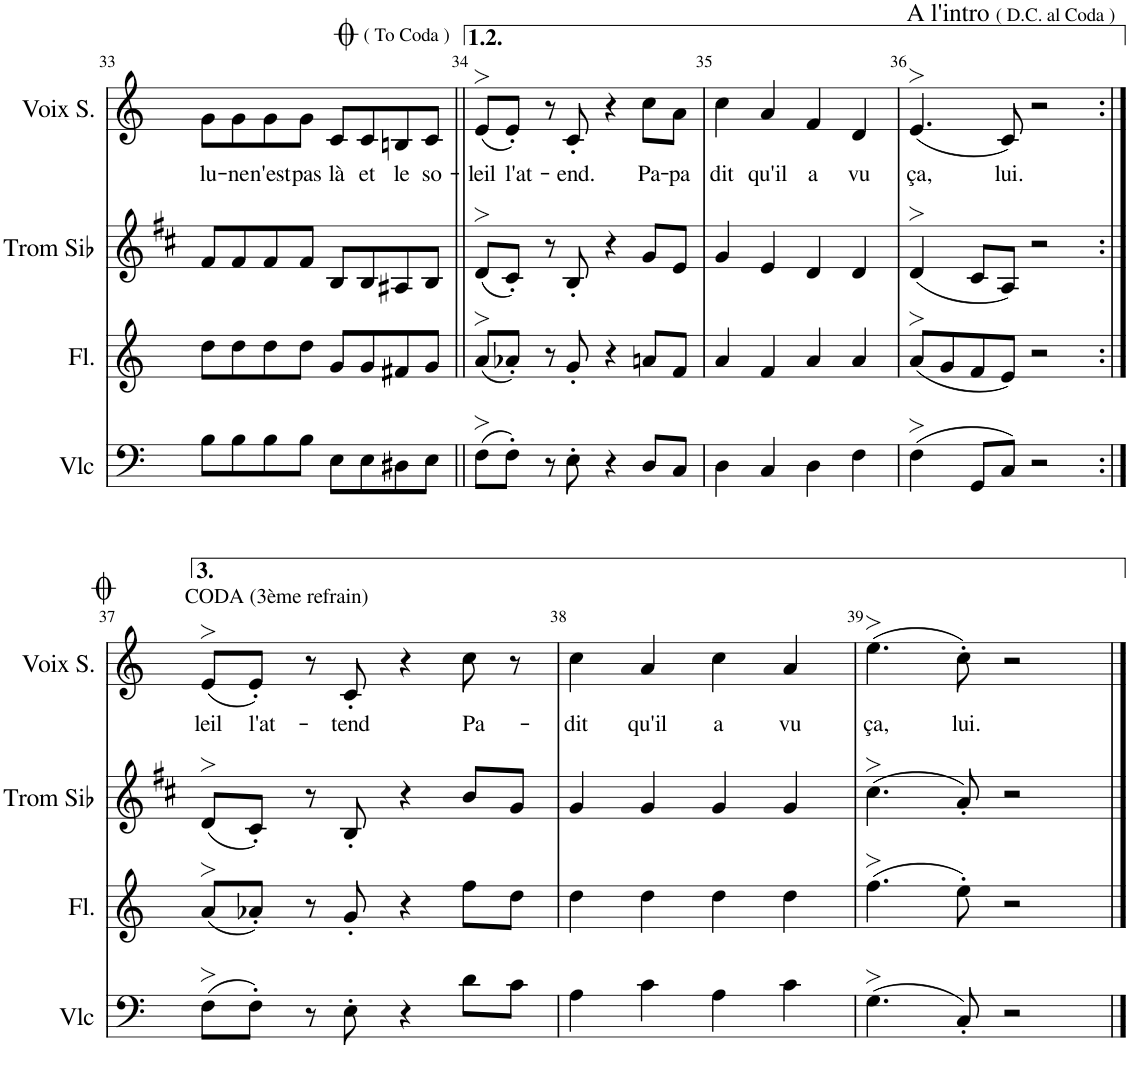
**kern	**kern	**kern	**kern	**text
*part4	*part3	*part2	*part1	*part1
*staff4	*staff3	*staff2	*staff1	*staff1
*I"Violoncelle	*I"Flûte	*I"Trompette en Sib	*I"Soprano	*
*I'Vlc	*I'Fl.	*I'Trom Sib	*	*
!!LO:PB:g=z
*clefF4	*clefG2	*clefG2	*clefG2	*
*	*	*Trd1c2	*	*
*k[]	*k[]	*k[f#c#]	*k[]	*
*M4/4	*M4/4	*M4/4	*M4/4	*
=33	=33	=33	=33	=33
!	!	!	!	!LO:LY:b
8B\L	8dd\L	8f#/L	8g\L	lu-
!	!	!	!	!LO:LY:b
8B\	8dd\	8f#/	8g\	-ne
!	!	!	!	!LO:LY:b
8B\	8dd\	8f#/	8g\	n'est
!	!	!	!	!LO:LY:b
8B\J	8dd\J	8f#/J	8g\J	pas
!	!	!	!	!LO:LY:b
8E\L	8g/L	8B/L	8c/L	là
!	!	!	!	!LO:LY:b
8E\	8g/	8B/	8c/	et
!	!	!	!	!LO:LY:b
8D#X\	8f#X/	8A#X/	8Bn/	le
!	!	!	!	!LO:LY:b
8E\J	8g/J	8B/J	8c/J	so-
!	!	!	!LO:TX:a:t=<font size="15"/><font face="ScoreText"/><font size="9"/><font face="FreeSerif"/> ( To Coda )	!
=34||	=34||	=34||	=34||	=34||
!	!	!	!	!LO:LY:b
(8F>\L	(8a>/L	(8d>/L	(8e>/L	-leil
!	!	!	!	!LO:LY:b
8F'\J)	8a-X'/J)	8c#'/J)	8e'/J)	l'at-
8r	8r	8r	8r	.
!	!	!	!	!LO:LY:b
8E'\	8g'/	8B'/	8c'/	-end.
4r	4r	4r	4r	.
!	!	!	!	!LO:LY:b
8D/L	8an/L	8g/L	8cc\L	Pa-
!	!	!	!	!LO:LY:b
8C/J	8f/J	8e/J	8a\J	-pa
=35	=35	=35	=35	=35
!	!	!	!	!LO:LY:b
4D\	4a/	4g/	4cc\	dit
!	!	!	!	!LO:LY:b
4C/	4f/	4e/	4a/	qu'il
!	!	!	!	!LO:LY:b
4D\	4a/	4d/	4f/	a
!	!	!	!	!LO:LY:b
4F\	4a/	4d/	4d/	vu
=36	=36	=36	=36	=36
!	!	!	!	!LO:LY:b
(4F>\	(8a>/L	(4d>/	(4.e>/	ça,
.	8g/	.	.	.
8GG/L	8f/	8c#/L	.	.
!	!	!	!	!LO:LY:b
8C/J)	8e/J)	8A/J)	8c/)	lui.
2r	2r	2r	2r	.
!	!	!	!LO:TX:a:t=A l'intro <font size="9"/>( D.C. al Coda )<font size="12"/>	!
!!LO:LB:g=z
=37:|!	=37:|!	=37:|!	=37:|!	=37:|!
!	!	!	!LO:TX:a:t=CODA (3ème refrain)	!
!	!	!	!	!LO:LY:b
(8F>\L	(8a>/L	(8d>/L	(8e>/L	leil
!	!	!	!	!LO:LY:b
8F'\J)	8a-X'/J)	8c#'/J)	8e'/J)	l'at-
8r	8r	8r	8r	.
!	!	!	!	!LO:LY:b
8E'\	8g'/	8B'/	8c'/	-tend
4r	4r	4r	4r	.
!	!	!	!	!LO:LY:b
8d\L	8ff\L	8b/L	8cc\	Pa-
8c\J	8dd\J	8g/J	8r	.
=38	=38	=38	=38	=38
!	!	!	!	!LO:LY:b
4A\	4dd\	4g/	4cc\	dit
!	!	!	!	!LO:LY:b
4c\	4dd\	4g/	4a/	qu'il
!	!	!	!	!LO:LY:b
4A\	4dd\	4g/	4cc\	a
!	!	!	!	!LO:LY:b
4c\	4dd\	4g/	4a/	vu
=39	=39	=39	=39	=39
!	!	!	!	!LO:LY:b
(4.G>\	(4.ff>\	(4.cc#>\	(4.ee>\	ça,
!	!	!	!	!LO:LY:b
8C'/)	8ee'\)	8a'/)	8cc'\)	lui.
2r	2r	2r	2r	.
==	==	==	==	==
*-	*-	*-	*-	*-
